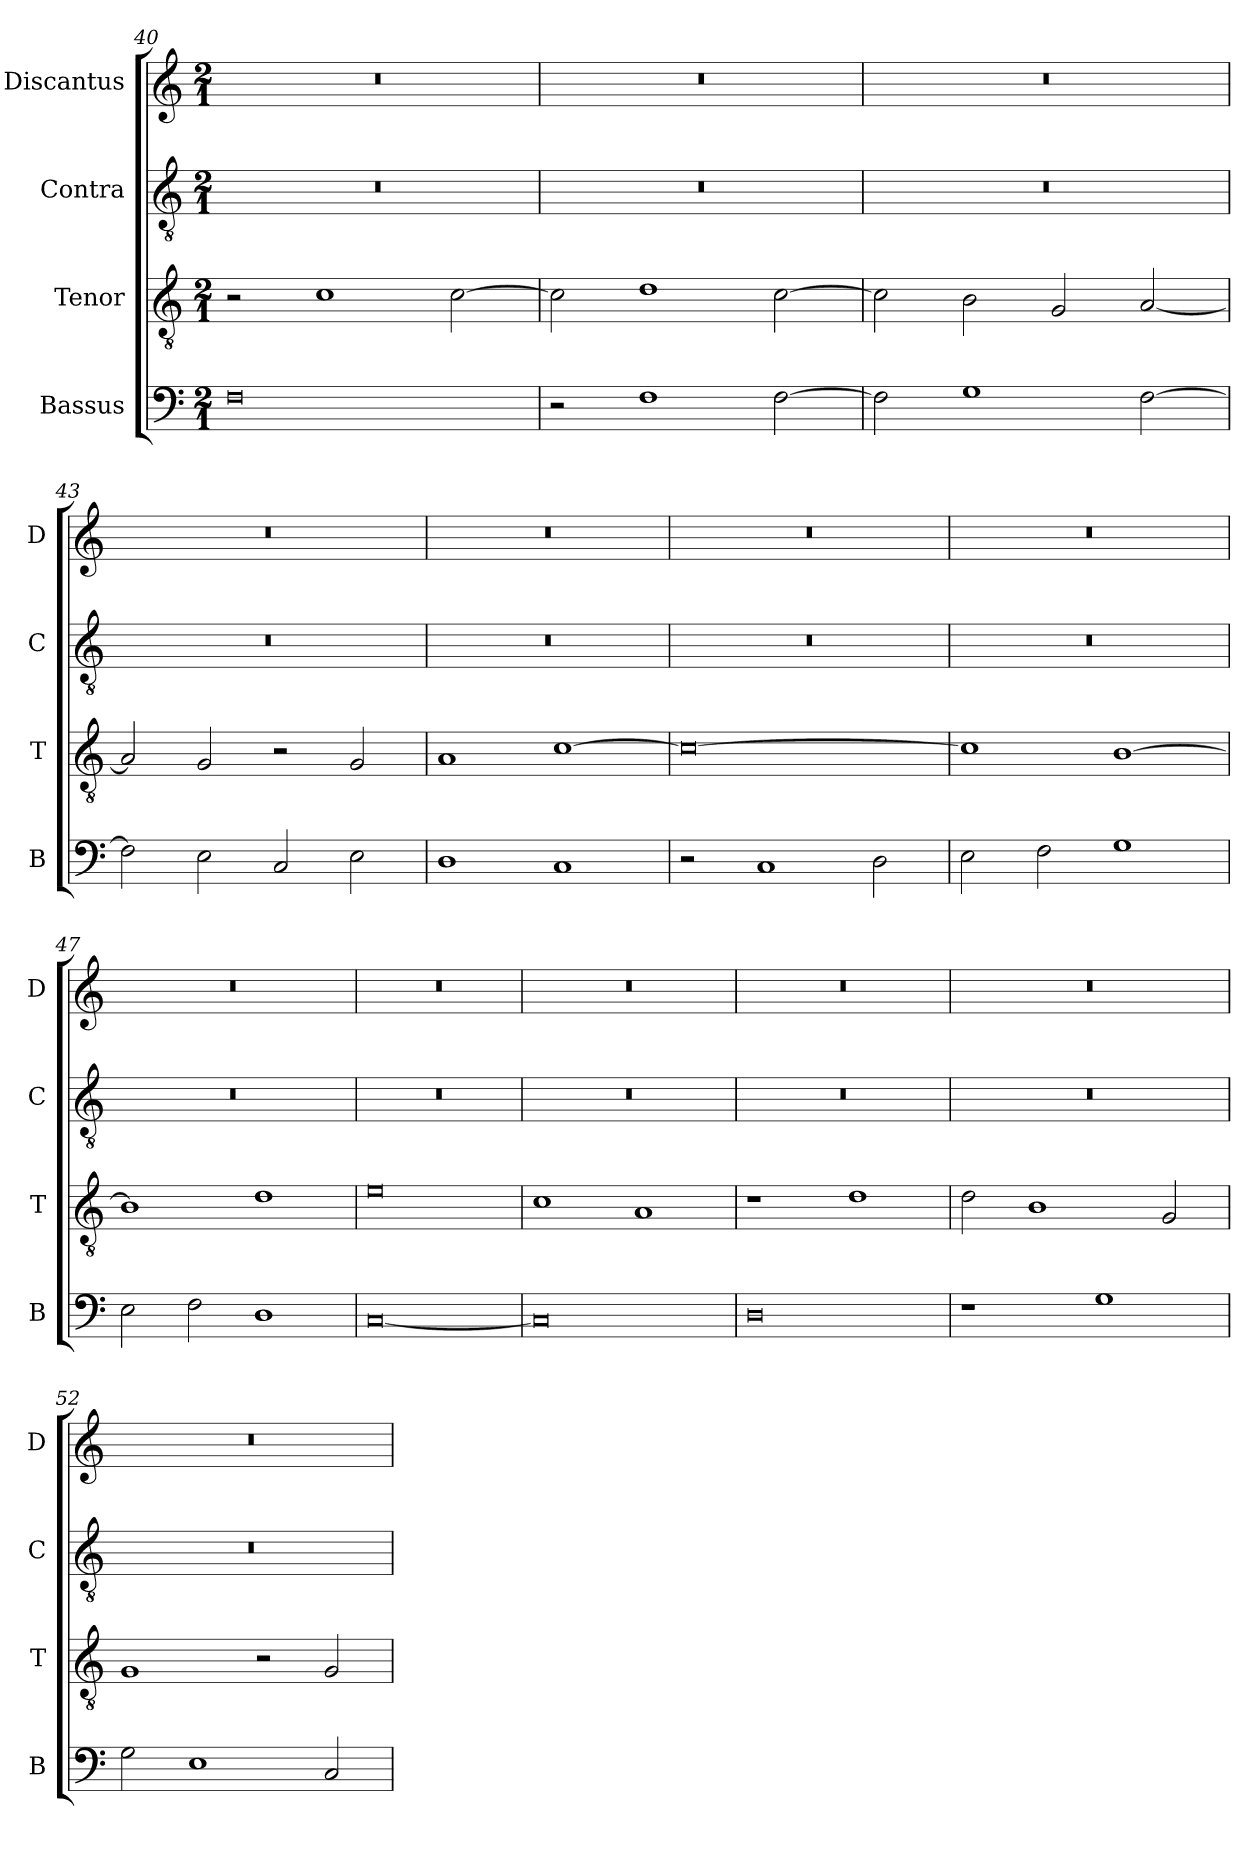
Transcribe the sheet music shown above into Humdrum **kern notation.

**kern	**kern	**kern	**kern
*part4	*part3	*part2	*part1
*staff4	*staff3	*staff2	*staff1
*I"Bassus	*I"Tenor	*I"Contra	*I"Discantus
*I'B	*I'T	*I'C	*I'D
*clefF4	*clefGv2	*clefGv2	*clefG2
*k[]	*k[]	*k[]	*k[]
*M2/1	*M2/1	*M2/1	*M2/1
=40	=40	=40	=40
0F	2r	0r	0r
.	1c	.	.
.	[2c\	.	.
=41	=41	=41	=41
2r	2c\]	0r	0r
1F	1d	.	.
[2F\	[2c\	.	.
=42	=42	=42	=42
2F\]	2c\]	0r	0r
1G	2B\	.	.
.	2G/	.	.
[2F\	[2A/	.	.
=43	=43	=43	=43
2F\]	2A/]	0r	0r
2E\	2G/	.	.
2C/	2r	.	.
2E\	2G/	.	.
=44	=44	=44	=44
1D	1A	0r	0r
1C	[1c	.	.
=45	=45	=45	=45
2r	0c_	0r	0r
1C	.	.	.
2D\	.	.	.
=46	=46	=46	=46
2E\	1c]	0r	0r
2F\	.	.	.
1G	[1B	.	.
=47	=47	=47	=47
2E\	1B]	0r	0r
2F\	.	.	.
1D	1d	.	.
=48	=48	=48	=48
[0C	0e	0r	0r
=49	=49	=49	=49
0C]	1c	0r	0r
.	1A	.	.
=50	=50	=50	=50
0D	1r	0r	0r
.	1d	.	.
=51	=51	=51	=51
1r	2d\	0r	0r
.	1B	.	.
1G	.	.	.
.	2G/	.	.
=52	=52	=52	=52
2G\	1G	0r	0r
1E	.	.	.
.	2r	.	.
2C/	2G/	.	.
=	=	=	=
*-	*-	*-	*-
